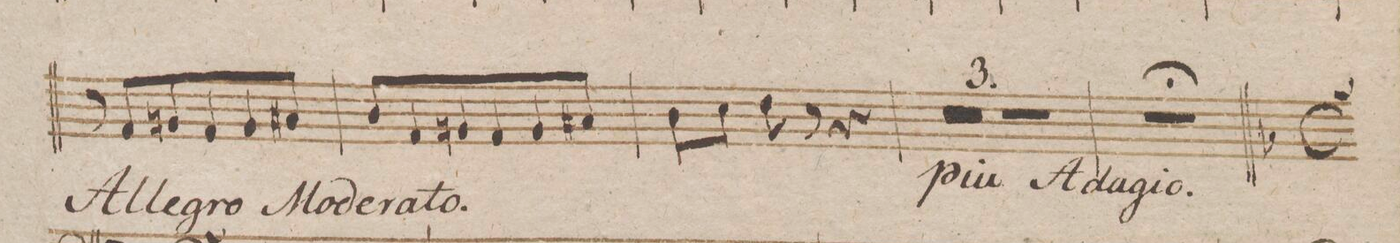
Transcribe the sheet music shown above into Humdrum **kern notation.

**kern	**dynam
*I"Violoncello et Baſso.	*
*clefF4	*
*k[b-]	*
*met(c|)	*
*M3/4	*
8r	.
8AA/L	.
8BBn/	.
8AA/	.
8BB/	.
8C#X/J	.
=213	=213
8D/L	.
8AA/	.
8BBn/	.
8AA/	.
8BB/	.
8C#X/J	.
=214	=214
8D\L	.
8E\J	.
8F\	.
8r	.
4r	.
=215	=215
1.r	.
=216	=216
=217	=217
2.r	.
=218	=218
2.r;	.
=219||	=219||
*-	*-
